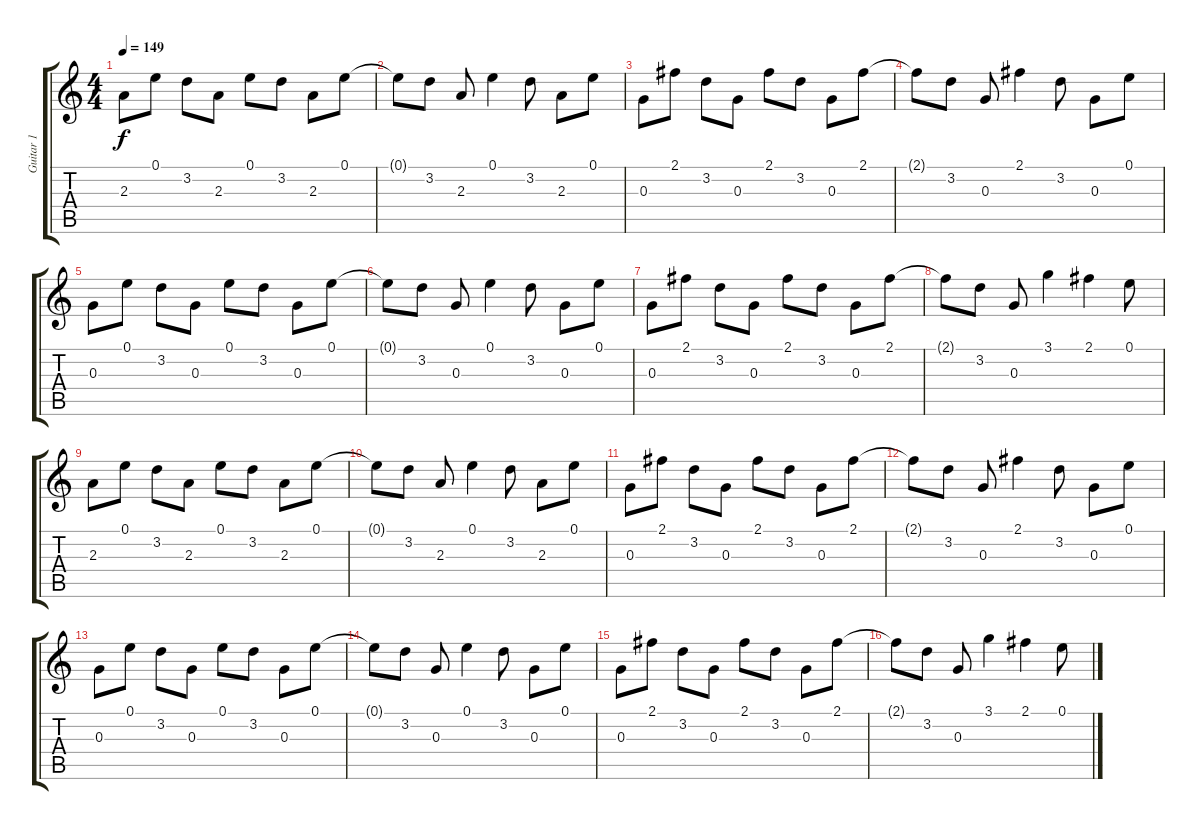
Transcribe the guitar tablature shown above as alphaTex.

\track ("Guitar 1" "Guitar 1") {instrument electricguitarclean}
\staff {score tabs}
\tuning (E4 B3 G3 D3 A2 E2) {hide}
\ts (4 4)
\tempo 149
\clef g2
\ks c
2.3.8{dy f instrument electricguitarclean} 0.1.8 3.2.8 2.3.8 0.1.8 3.2.8 2.3.8 0.1.8 |
0.1{t}.8 3.2.8 2.3.8 0.1.4 3.2.8 2.3.8 0.1.8 |
0.3.8 2.1.8 3.2.8 0.3.8 2.1.8 3.2.8 0.3.8 2.1.8 |
2.1{t}.8 3.2.8 0.3.8 2.1.4 3.2.8 0.3.8 0.1.8 |
0.3.8 0.1.8 3.2.8 0.3.8 0.1.8 3.2.8 0.3.8 0.1.8 |
0.1{t}.8 3.2.8 0.3.8 0.1.4 3.2.8 0.3.8 0.1.8 |
0.3.8 2.1.8 3.2.8 0.3.8 2.1.8 3.2.8 0.3.8 2.1.8 |
2.1{t}.8 3.2.8 0.3.8 3.1.4 2.1.4 0.1.8 |
2.3.8 0.1.8 3.2.8 2.3.8 0.1.8 3.2.8 2.3.8 0.1.8 |
0.1{t}.8 3.2.8 2.3.8 0.1.4 3.2.8 2.3.8 0.1.8 |
0.3.8 2.1.8 3.2.8 0.3.8 2.1.8 3.2.8 0.3.8 2.1.8 |
2.1{t}.8 3.2.8 0.3.8 2.1.4 3.2.8 0.3.8 0.1.8 |
0.3.8 0.1.8 3.2.8 0.3.8 0.1.8 3.2.8 0.3.8 0.1.8 |
0.1{t}.8 3.2.8 0.3.8 0.1.4 3.2.8 0.3.8 0.1.8 |
0.3.8 2.1.8 3.2.8 0.3.8 2.1.8 3.2.8 0.3.8 2.1.8 |
2.1{t}.8 3.2.8 0.3.8 3.1.4 2.1.4 0.1.8
